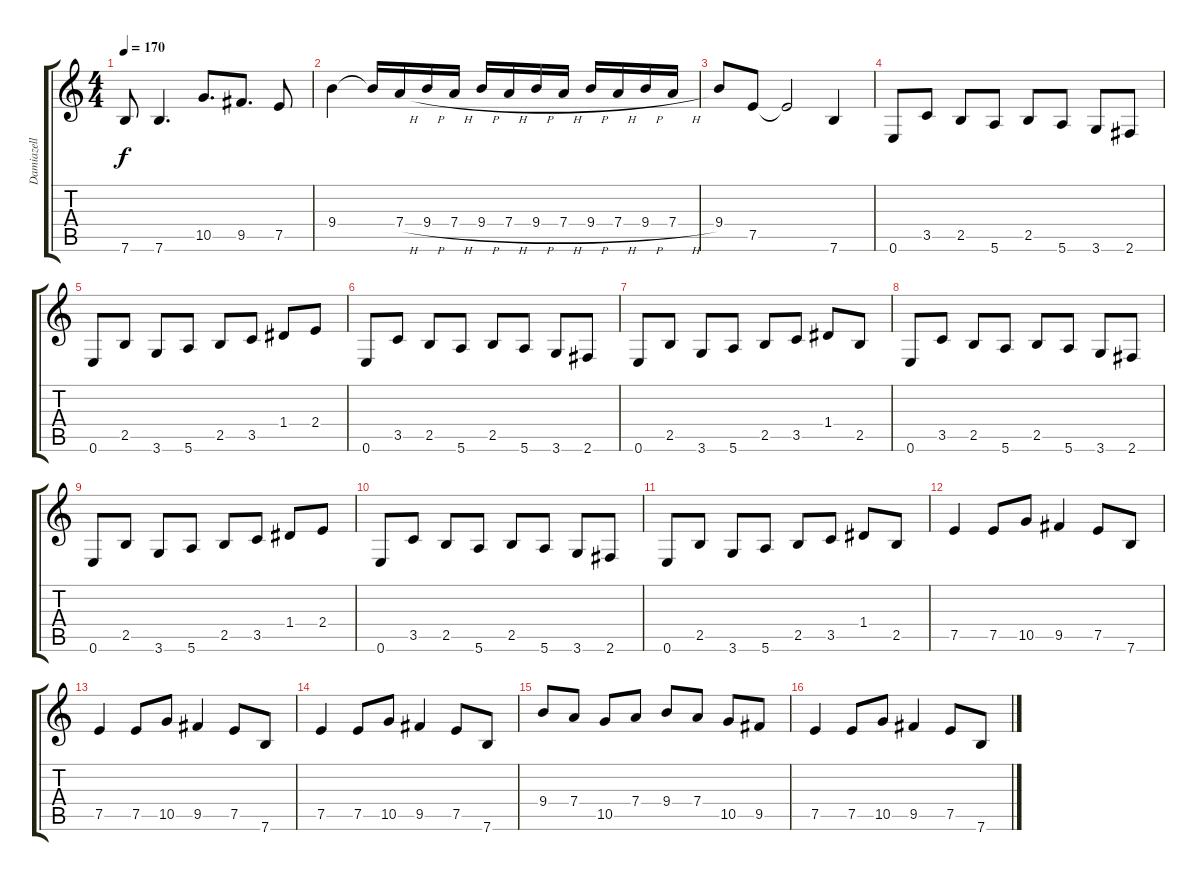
\track ("Damiazell" "Damiazell") {instrument distortionguitar}
\staff {score tabs}
\tuning (E4 B3 G3 D3 A2 E2) {hide}
\ts (4 4)
\tempo 170
\clef g2
\ks c
7.6.8{dy f} 7.6.4{d} 10.5.8{d} 9.5.8{d} 7.5.8 |
9.4.4 9.4{t}.16 7.4{h}.16 9.4{h}.16 7.4{h}.16 9.4{h}.16 7.4{h}.16 9.4{h}.16 7.4{h}.16 9.4{h}.16 7.4{h}.16 9.4{h}.16 7.4{h}.16 |
9.4.8 7.5.8 7.5{t}.2 7.6.4 |
0.6.8 3.5.8 2.5.8 5.6.8 2.5.8 5.6.8 3.6.8 2.6.8 |
0.6.8 2.5.8 3.6.8 5.6.8 2.5.8 3.5.8 1.4.8 2.4.8 |
0.6.8 3.5.8 2.5.8 5.6.8 2.5.8 5.6.8 3.6.8 2.6.8 |
0.6.8 2.5.8 3.6.8 5.6.8 2.5.8 3.5.8 1.4.8 2.5.8 |
0.6.8 3.5.8 2.5.8 5.6.8 2.5.8 5.6.8 3.6.8 2.6.8 |
0.6.8 2.5.8 3.6.8 5.6.8 2.5.8 3.5.8 1.4.8 2.4.8 |
0.6.8 3.5.8 2.5.8 5.6.8 2.5.8 5.6.8 3.6.8 2.6.8 |
0.6.8 2.5.8 3.6.8 5.6.8 2.5.8 3.5.8 1.4.8 2.5.8 |
7.5.4 7.5.8 10.5.8 9.5.4 7.5.8 7.6.8 |
7.5.4 7.5.8 10.5.8 9.5.4 7.5.8 7.6.8 |
7.5.4 7.5.8 10.5.8 9.5.4 7.5.8 7.6.8 |
9.4.8 7.4.8 10.5.8 7.4.8 9.4.8 7.4.8 10.5.8 9.5.8 |
7.5.4 7.5.8 10.5.8 9.5.4 7.5.8 7.6.8
